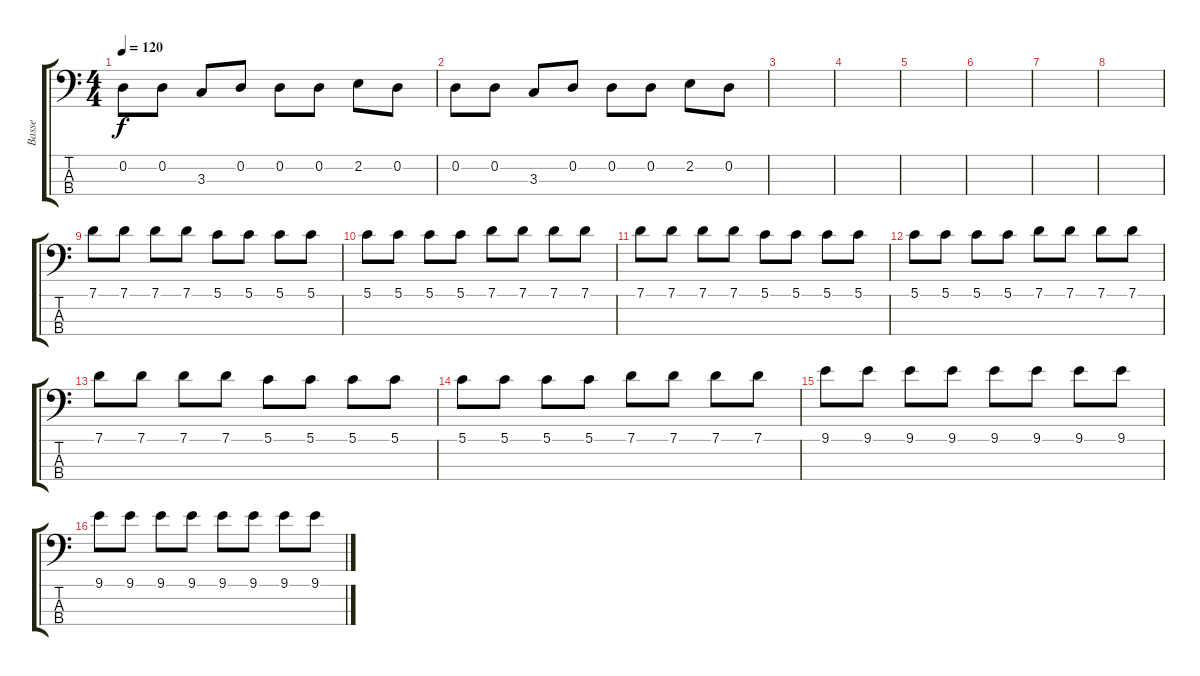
\track ("Basse" "Basse") {instrument electricbassfinger}
\staff {score tabs}
\tuning (G2 D2 A1 E1) {hide}
\ts (4 4)
\tempo 120
\clef f4
\ks c
0.2.8{dy f} 0.2.8 3.3.8 0.2.8 0.2.8 0.2.8 2.2.8 0.2.8 |
0.2.8 0.2.8 3.3.8 0.2.8 0.2.8 0.2.8 2.2.8 0.2.8 |
|
|
|
|
|
|
7.1.8 7.1.8 7.1.8 7.1.8 5.1.8 5.1.8 5.1.8 5.1.8 |
5.1.8 5.1.8 5.1.8 5.1.8 7.1.8 7.1.8 7.1.8 7.1.8 |
7.1.8 7.1.8 7.1.8 7.1.8 5.1.8 5.1.8 5.1.8 5.1.8 |
5.1.8 5.1.8 5.1.8 5.1.8 7.1.8 7.1.8 7.1.8 7.1.8 |
7.1.8 7.1.8 7.1.8 7.1.8 5.1.8 5.1.8 5.1.8 5.1.8 |
5.1.8 5.1.8 5.1.8 5.1.8 7.1.8 7.1.8 7.1.8 7.1.8 |
9.1.8 9.1.8 9.1.8 9.1.8 9.1.8 9.1.8 9.1.8 9.1.8 |
9.1.8 9.1.8 9.1.8 9.1.8 9.1.8 9.1.8 9.1.8 9.1.8
